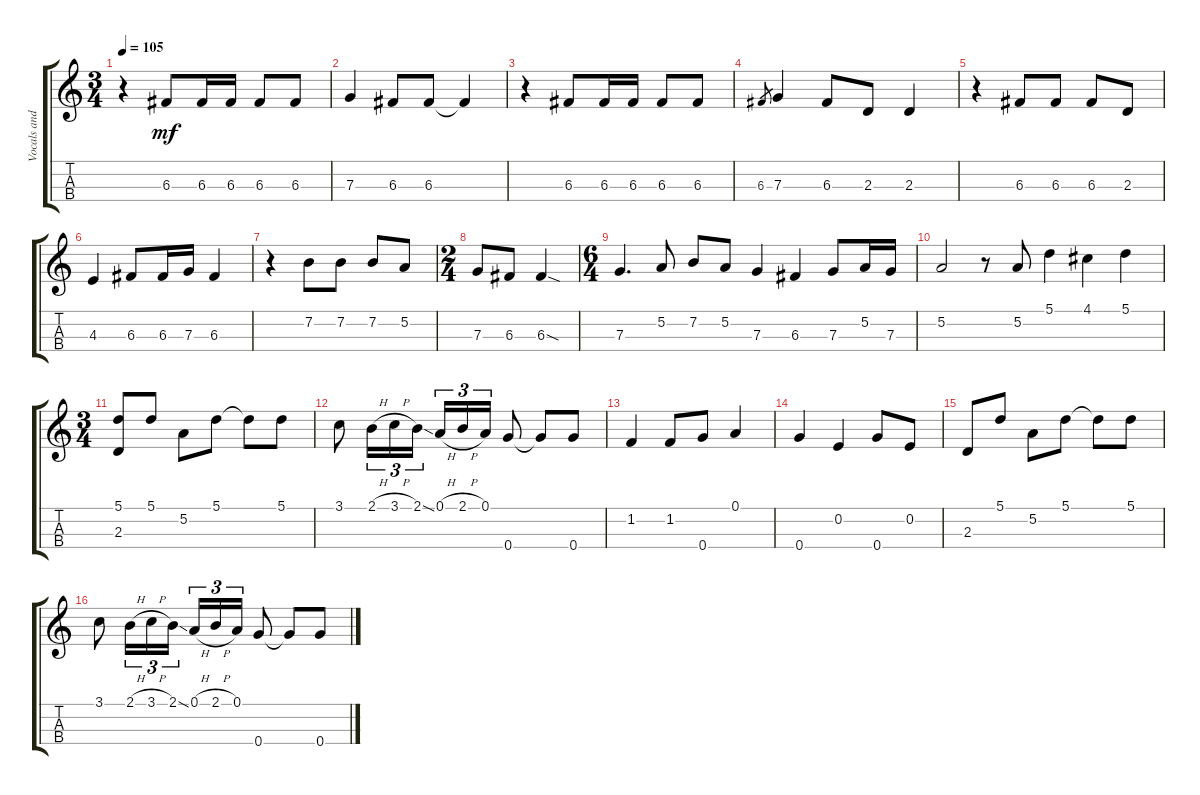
\track ("Vocals and Guit3" "Vocals and") {instrument shamisen}
\staff {score tabs}
\tuning (A4 E4 C4 G4) {hide}
\ts (3 4)
\tempo 105
\clef g2
\ks c
r.4{dy mf} 6.3.8 6.3.16 6.3.16 6.3.8 6.3.8 |
7.3.4 6.3.8 6.3.8 6.3{t}.4 |
r.4 6.3.8 6.3.16 6.3.16 6.3.8 6.3.8 |
6.3.8{gr} 7.3.4 6.3.8 2.3.8 2.3.4 |
r.4 6.3.8 6.3.8 6.3.8 2.3.8 |
4.3.4 6.3.8 6.3.16 7.3.16 6.3.4 |
r.4 7.2.8 7.2.8 7.2.8 5.2.8 |
\ts (2 4)
7.3.8 6.3.8 6.3{sod}.4 |
\ts (6 4)
7.3.4{d} 5.2.8 7.2.8 5.2.8 7.3.4 6.3.4 7.3.8 5.2.16 7.3.16 |
5.2.2 r.8 5.2.8 5.1.4 4.1.4 5.1.4 |
\ts (3 4)
(5.1 2.3).8 5.1.8 5.2.8 5.1.8 5.1{t}.8 5.1.8 |
3.1.8 2.1{h}.16{tu (3 2)} 3.1{h}.16{tu (3 2)} 2.1{ss}.16{tu (3 2)} 0.1{h}.16{tu (3 2)} 2.1{h}.16{tu (3 2)} 0.1.16{tu (3 2)} 0.4.8 0.4{t}.8 0.4.8 |
1.2.4 1.2.8 0.4.8 0.1.4 |
0.4.4 0.2.4 0.4.8 0.2.8 |
2.3.8 5.1.8 5.2.8 5.1.8 5.1{t}.8 5.1.8 |
3.1.8 2.1{h}.16{tu (3 2)} 3.1{h}.16{tu (3 2)} 2.1{ss}.16{tu (3 2)} 0.1{h}.16{tu (3 2)} 2.1{h}.16{tu (3 2)} 0.1.16{tu (3 2)} 0.4.8 0.4{t}.8 0.4.8
